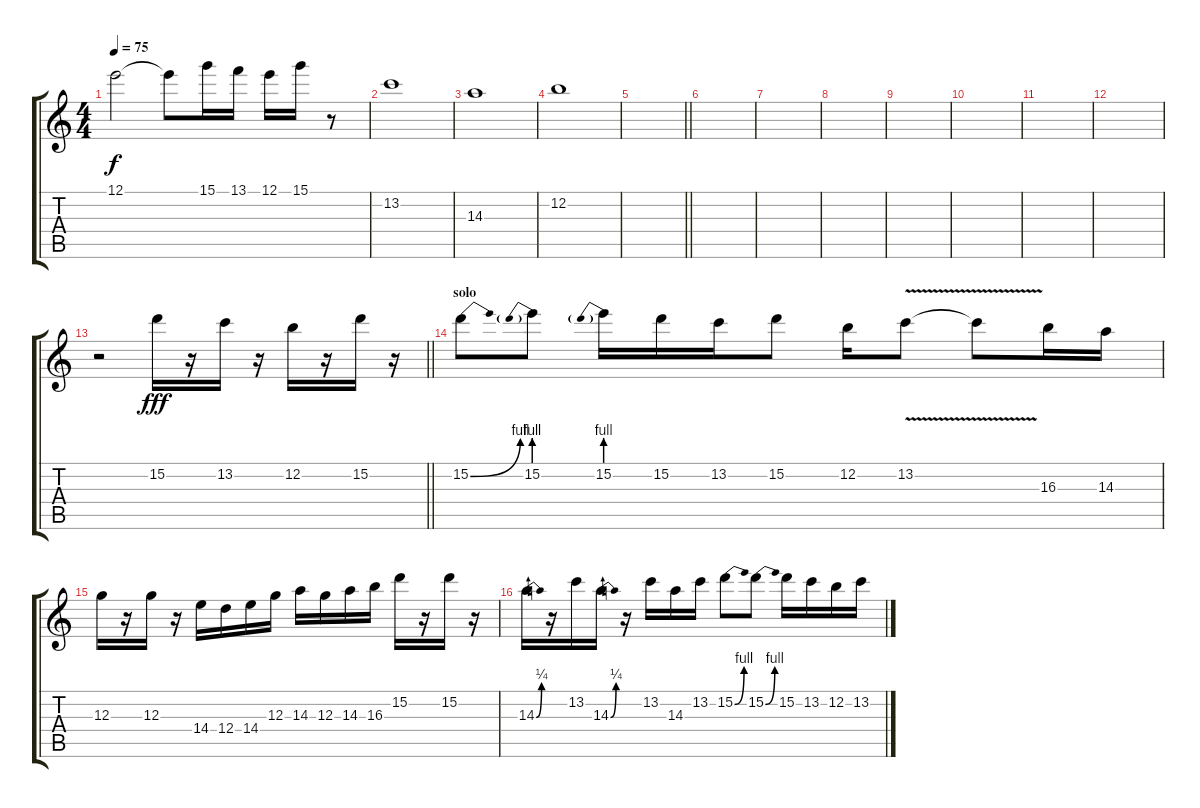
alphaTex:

\track "" {instrument acousticguitarsteel}
\staff {score tabs}
\tuning (E4 B3 G3 D3 A2 E2) {hide}
\ts (4 4)
\tempo 75
\clef g2
\ks c
12.1.2{dy f} 12.1{t}.8 15.1.16 13.1.16 12.1.16 15.1.16 r.8 |
13.2.1 |
14.3.1 |
12.2.1 |
\barLineRight lightlight
|
\section ("" "")
|
|
|
|
|
|
|
\barLineRight lightlight
r.2 15.2.16{dy fff} r.16 13.2.16 r.16 12.2.16 r.16 15.2.16 r.16 |
\section ("" "solo")
15.2{be (bend 0 0 60 4)}.8 15.2{be (prebend 0 4 60 4)}.8 15.2{be (prebend 0 4 60 4)}.16 15.2.16 13.2.16 15.2.8 12.2.16 13.2{v}.8 13.2{t}.8 16.3.16 14.3.16 |
12.3.16 r.16 12.3.16 r.16 14.4.16 12.4.16 14.4.16 12.3.16 14.3.16 12.3.16 14.3.16 16.3.16 15.2.16 r.16 15.2.16 r.16 |
14.3{be (bend 0 0 60 1)}.16 r.16 13.2.16 14.3{be (bend 0 0 60 1)}.16 r.16 13.2.16 14.3.16 13.2.16 15.2{be (bend 0 0 60 4)}.8 15.2{be (bend 0 0 60 4)}.8 15.2.16 13.2.16 12.2.16 13.2.16
